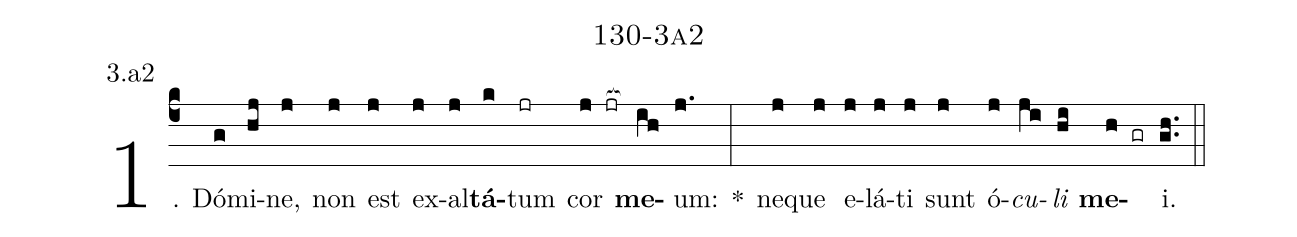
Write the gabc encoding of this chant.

name: 130-3a2;
annotation: 3.a2;
%%
(c4)1. Dó(g)mi(hj)ne,(j) non(j) est(j) ex(j)al(j)<b>tá</b>(k)tum(jr) cor(j jr[ocb:1{]) <b>me</b>(ih[ocb:0}])um:(j.) *(:) ne(j)que(j) e(j)lá(j)ti(j) sunt(j) ó(j)<i>cu</i>(ji)<i>li</i>(hi) <b>me</b>(h gr)i.(gh..) (::)
